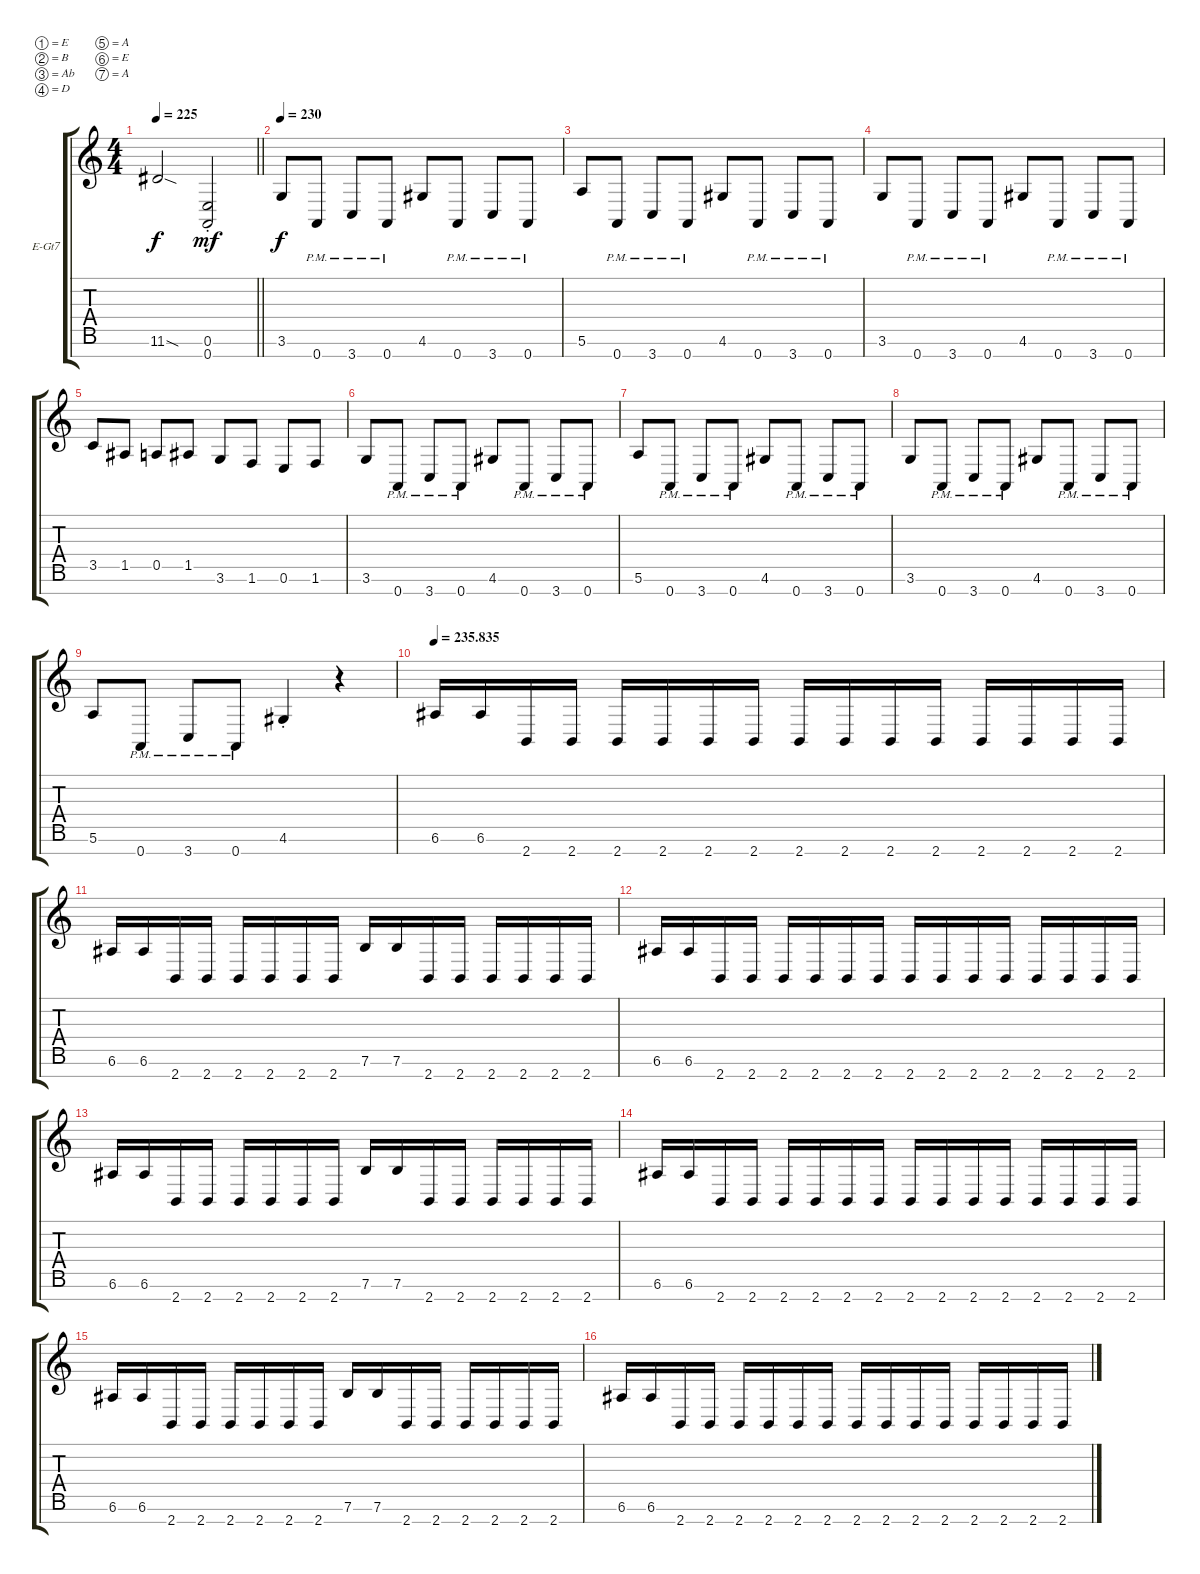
\bracketExtendMode groupsimilarinstruments
\firstSystemTrackNameOrientation horizontal
\otherSystemsTrackNameOrientation horizontal
\track ("Rhythm" "E-Gt7") {instrument overdrivenguitar}
\staff {score tabs}
\tuning (E4 B3 Ab3 D3 A2 E2 A1)
\ts (4 4)
\tempo 225
\clef g2
\barLineRight lightlight
\ks c
11.6{sod}.2{dy f} (0.6{st} 0.7{st}).2{dy mf} |
\tempo 230
3.6.8{dy f} 0.7{pm}.8 3.7{pm}.8 0.7{pm}.8 4.6.8 0.7{pm}.8 3.7{pm}.8 0.7{pm}.8 |
5.6.8 0.7{pm}.8 3.7{pm}.8 0.7{pm}.8 4.6.8 0.7{pm}.8 3.7{pm}.8 0.7{pm}.8 |
3.6.8 0.7{pm}.8 3.7{pm}.8 0.7{pm}.8 4.6.8 0.7{pm}.8 3.7{pm}.8 0.7{pm}.8 |
3.5.8 1.5.8 0.5.8 1.5.8 3.6.8 1.6.8 0.6.8 1.6.8 |
3.6.8 0.7{pm}.8 3.7{pm}.8 0.7{pm}.8 4.6.8 0.7{pm}.8 3.7{pm}.8 0.7{pm}.8 |
5.6.8 0.7{pm}.8 3.7{pm}.8 0.7{pm}.8 4.6.8 0.7{pm}.8 3.7{pm}.8 0.7{pm}.8 |
3.6.8 0.7{pm}.8 3.7{pm}.8 0.7{pm}.8 4.6.8 0.7{pm}.8 3.7{pm}.8 0.7{pm}.8 |
5.6.8 0.7{pm}.8 3.7{pm}.8 0.7{pm}.8 4.6{st}.4 r.4 |
\tempo
235.835 6.6.16 6.6.16 2.7.16 2.7.16 2.7.16 2.7.16 2.7.16 2.7.16 2.7.16 2.7.16 2.7.16 2.7.16 2.7.16 2.7.16 2.7.16 2.7.16 |
6.6.16 6.6.16 2.7.16 2.7.16 2.7.16 2.7.16 2.7.16 2.7.16 7.6.16 7.6.16 2.7.16 2.7.16 2.7.16 2.7.16 2.7.16 2.7.16 |
6.6.16 6.6.16 2.7.16 2.7.16 2.7.16 2.7.16 2.7.16 2.7.16 2.7.16 2.7.16 2.7.16 2.7.16 2.7.16 2.7.16 2.7.16 2.7.16 |
6.6.16 6.6.16 2.7.16 2.7.16 2.7.16 2.7.16 2.7.16 2.7.16 7.6.16 7.6.16 2.7.16 2.7.16 2.7.16 2.7.16 2.7.16 2.7.16 |
6.6.16 6.6.16 2.7.16 2.7.16 2.7.16 2.7.16 2.7.16 2.7.16 2.7.16 2.7.16 2.7.16 2.7.16 2.7.16 2.7.16 2.7.16 2.7.16 |
6.6.16 6.6.16 2.7.16 2.7.16 2.7.16 2.7.16 2.7.16 2.7.16 7.6.16 7.6.16 2.7.16 2.7.16 2.7.16 2.7.16 2.7.16 2.7.16 |
6.6.16 6.6.16 2.7.16 2.7.16 2.7.16 2.7.16 2.7.16 2.7.16 2.7.16 2.7.16 2.7.16 2.7.16 2.7.16 2.7.16 2.7.16 2.7.16
